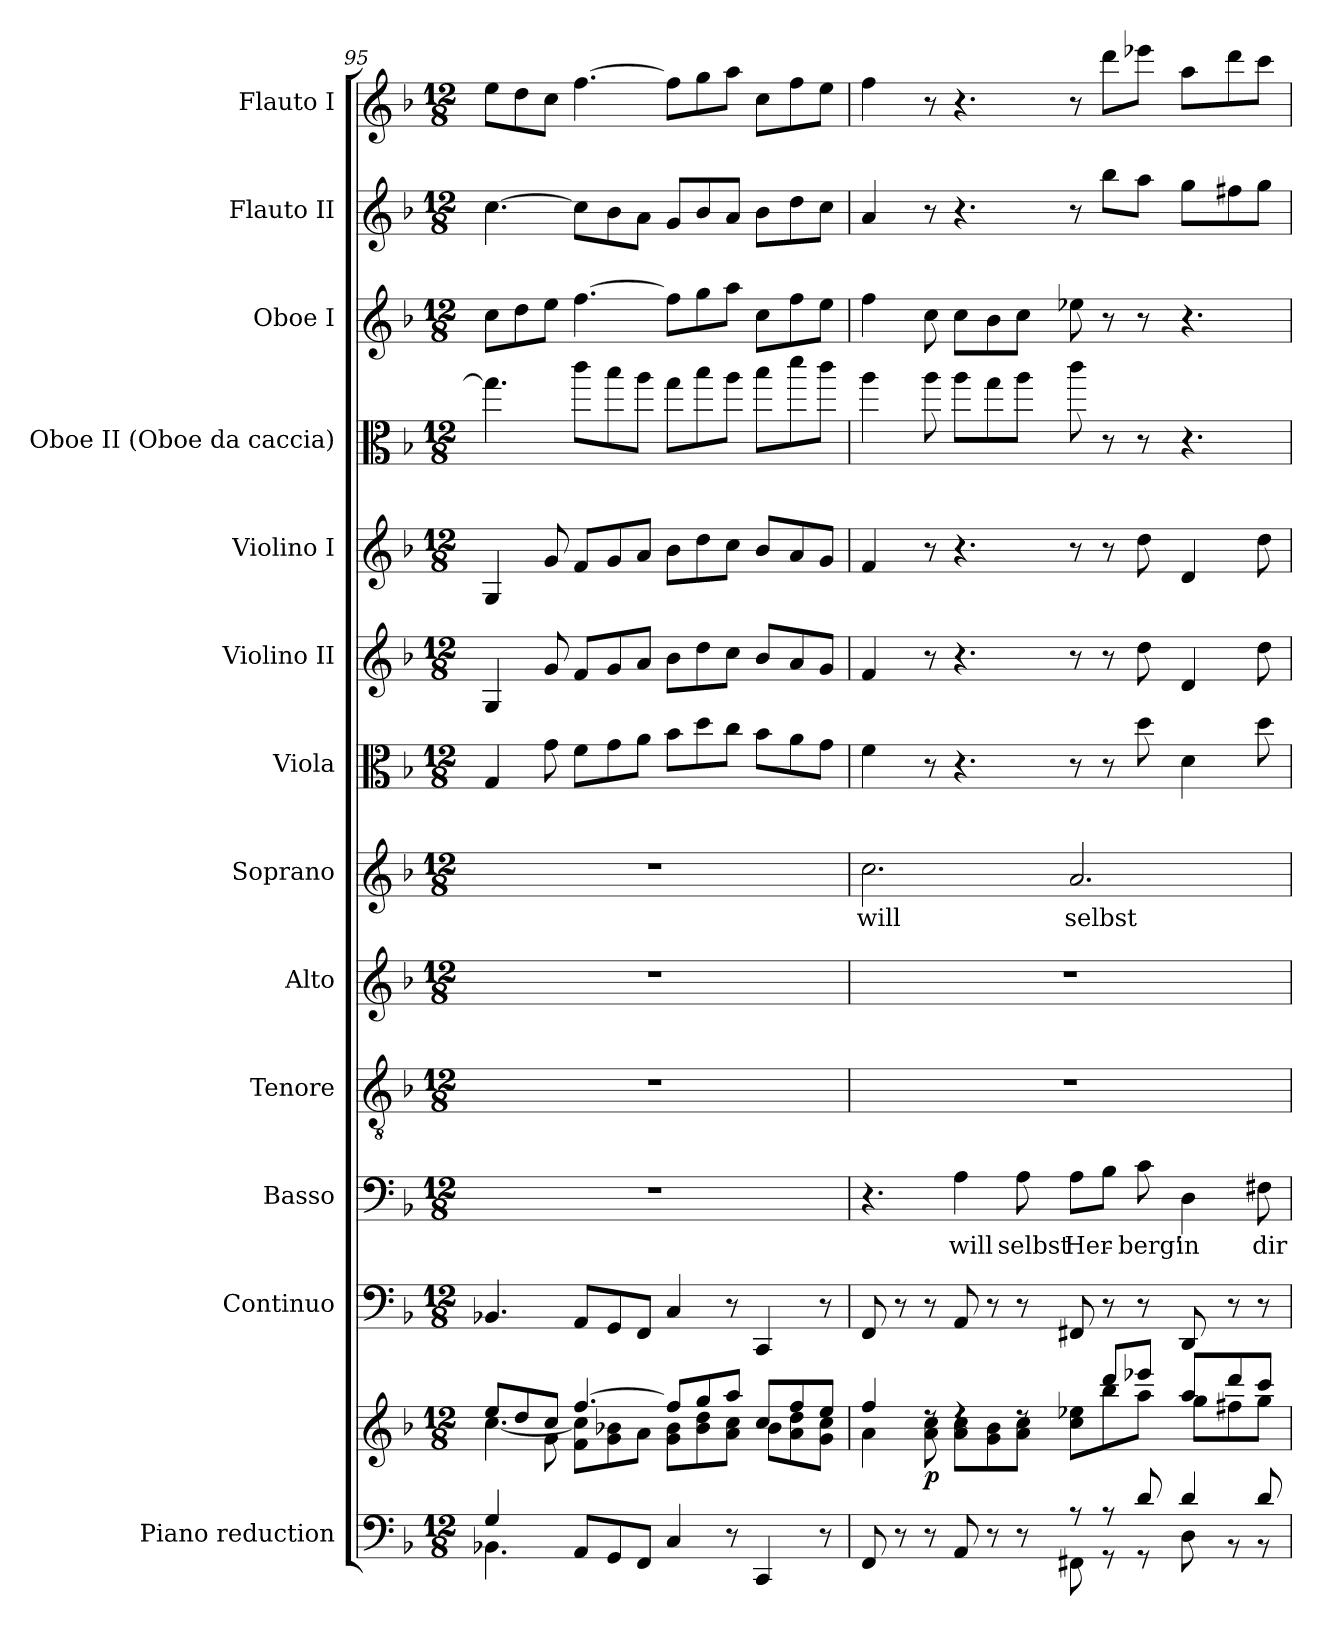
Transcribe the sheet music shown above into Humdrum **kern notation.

**kern	**kern	**dynam	**kern	**kern	**text	**kern	**kern	**kern	**text	**kern	**kern	**kern	**kern	**kern	**kern	**kern
*part13	*part13	*part13	*part12	*part11	*part11	*part10	*part9	*part8	*part8	*part7	*part6	*part5	*part4	*part3	*part2	*part1
*staff14	*staff13	*staff13/14	*staff12	*staff11	*staff11	*staff10	*staff9	*staff8	*staff8	*staff7	*staff6	*staff5	*staff4	*staff3	*staff2	*staff1
*I"Piano reduction	*	*	*I"Continuo	*I"Basso	*	*I"Tenore	*I"Alto	*I"Soprano	*	*I"Viola	*I"Violino II	*I"Violino I	*I"Oboe II (Oboe da caccia)	*I"Oboe I	*I"Flauto II	*I"Flauto I
*I'Pno	*	*	*	*	*	*	*	*	*	*I'Vla	*I'Vln	*I'Vln	*	*I'Ob	*I'Fl	*I'Fl
*clefF4	*clefG2	*	*clefF4	*clefF4	*	*clefGv2	*clefG2	*clefG2	*	*clefC3	*clefG2	*clefG2	*clefC3	*clefG2	*clefG2	*clefG2
*	*	*	*	*	*	*	*	*	*	*	*	*	*ITrd12c21	*	*	*
*k[b-]	*k[b-]	*	*k[b-]	*k[b-]	*	*k[b-]	*k[b-]	*k[b-]	*	*k[b-]	*k[b-]	*k[b-]	*k[b-]	*k[b-]	*k[b-]	*k[b-]
*M12/8	*M12/8	*	*M12/8	*M12/8	*	*M12/8	*M12/8	*M12/8	*	*M12/8	*M12/8	*M12/8	*M12/8	*M12/8	*M12/8	*M12/8
=95	=95	=95	=95	=95	=95	=95	=95	=95	=95	=95	=95	=95	=95	=95	=95	=95
*^	*^	*	*	*	*	*	*	*	*	*	*	*	*	*	*	*
*	*	*	*^	*	*	*	*	*	*	*	*	*	*	*	*	*	*	*
4G/	4.BB-X\	8ee/L	[4.cc\	4ryy	.	4.BB-X/	1.r	.	1.r	1.r	1.r	.	4G/	4G/	4G/	4.g\]	8cc\L	[4.cc\	8ee\L
.	.	8dd/	.	.	.	.	.	.	.	.	.	.	.	.	.	.	8dd\	.	8dd\
8ryy	.	8cc/J	.	8g\	.	.	.	.	.	.	.	.	8g\	8g/	8g/	.	8ee\J	.	8cc\J
8AA/L	4.ryy	[4.ff/	8f\ 8cc\]L	1ryy	.	8AA/L	.	.	.	.	.	.	8f\L	8f/L	8f/L	8cc\L	[4.ff\	8cc\L]	[4.ff\
8GG/	.	.	8g\ 8b-X\	.	.	8GG/	.	.	.	.	.	.	8g\	8g/	8g/	8b-\	.	8b-\	.
8FF/J	.	.	8a\J	.	.	8FF/J	.	.	.	.	.	.	8a\J	8a/J	8a/J	8a\J	.	8a\J	.
4C/	4ryy	8ff/L]	8g\ 8b-\L	.	.	4C/	.	.	.	.	.	.	8b-\L	8b-\L	8b-\L	8g\L	8ff\L]	8g/L	8ff\L]
.	.	8gg/	8b-\ 8dd\	.	.	.	.	.	.	.	.	.	8dd\	8dd\	8dd\	8b-\	8gg\	8b-/	8gg\
8r	8ryy	8aa/J	8a\ 8cc\J	.	.	8r	.	.	.	.	.	.	8cc\J	8cc\J	8cc\J	8a\J	8aa\J	8a/J	8aa\J
4CC/	4ryy	8cc/L	8b-\L	.	.	4CC/	.	.	.	.	.	.	8b-\L	8b-/L	8b-/L	8b-\L	8cc\L	8b-\L	8cc\L
.	.	8ff/	8a\ 8dd\	.	.	.	.	.	.	.	.	.	8a\	8a/	8a/	8dd\	8ff\	8dd\	8ff\
8r	8ryy	8ee/J	8g\ 8cc\J	8ryy	.	8r	.	.	.	.	.	.	8g\J	8g/J	8g/J	8cc\J	8ee\J	8cc\J	8ee\J
=96	=96	=96	=96	=96	=96	=96	=96	=96	=96	=96	=96	=96	=96	=96	=96	=96	=96	=96	=96
!	!	!	!	!	!	!	!	!	!	!	!	!LO:LY:b	!	!	!	!	!	!	!
*	*	*	*v	*v	*	*	*	*	*	*	*	*	*	*	*	*	*	*	*
8FF/	8ryy	4ff/	4a\	.	8FF/	4.r	.	1.r	1.r	2.cc\	will	4f\	4f/	4f/	4a\	4ff\	4a/	4ff\
8r	8ryy	.	.	.	8r	.	.	.	.	.	.	.	.	.	.	.	.	.
!	!	!	!	!LO:DY:b	!	!	!	!	!	!	!	!	!	!	!	!	!	!
8r	8ryy	8rdd	8a\ 8cc\	p	8r	.	.	.	.	.	.	8r	8r	8r	8a\	8cc\	8r	8r
!	!	!	!	!	!	!	!LO:LY:b	!	!	!	!	!	!	!	!	!	!	!
8AA/	8ryy	4rdd	8a\ 8cc\L	.	8AA/	4A\	will	.	.	.	.	4.r	4.r	4.r	8a\L	8cc\L	4.r	4.r
8r	8ryy	.	8g\ 8b-\	.	8r	.	.	.	.	.	.	.	.	.	8g\	8b-\	.	.
!	!	!	!	!	!	!	!LO:LY:b	!	!	!	!	!	!	!	!	!	!	!
8r	8ryy	8rdd	8a\ 8cc\J	.	8r	8A\	selbst	.	.	.	.	.	.	.	8a\J	8cc\J	.	.
!	!	!	!	!	!	!	!LO:LY:b	!	!	!	!LO:LY:b	!	!	!	!	!	!	!
8r	8FF#X\	8rdd	8cc\ 8ee-X\L	.	8FF#X/	8A\L	Her-	.	.	2.a/	selbst	8r	8r	8r	8cc\	8ee-X\	8r	8r
8r	8r	8ddd/L	8bb-\	.	8r	8B-\J	.	.	.	.	.	8r	8r	8r	8r	8r	8bb-\L	8ddd\L
!	!	!	!	!	!	!	!LO:LY:b	!	!	!	!	!	!	!	!	!	!	!
8d/	8r	8eee-X/J	8aa\J	.	8r	8c\	-berg'	.	.	.	.	8dd\	8dd\	8dd\	8r	8r	8aa\J	8eee-X\J
!	!	!	!	!	!	!	!LO:LY:b	!	!	!	!	!	!	!	!	!	!	!
4d/	8D\	8aa/L	8gg\L	.	8DD/	4D\	in	.	.	.	.	4d\	4d/	4d/	4.r	4.r	8gg\L	8aa\L
.	8r	8ddd/	8ff#X\	.	8r	.	.	.	.	.	.	.	.	.	.	.	8ff#X\	8ddd\
!	!	!	!	!	!	!	!LO:LY:b	!	!	!	!	!	!	!	!	!	!	!
8d/	8r	8ccc/J	8gg\J	.	8r	8F#X\	dir	.	.	.	.	8dd\	8dd\	8dd\	.	.	8gg\J	8ccc\J
*v	*v	*	*	*	*	*	*	*	*	*	*	*	*	*	*	*	*	*
*	*v	*v	*	*	*	*	*	*	*	*	*	*	*	*	*	*	*
=	=	=	=	=	=	=	=	=	=	=	=	=	=	=	=	=
*-	*-	*-	*-	*-	*-	*-	*-	*-	*-	*-	*-	*-	*-	*-	*-	*-
